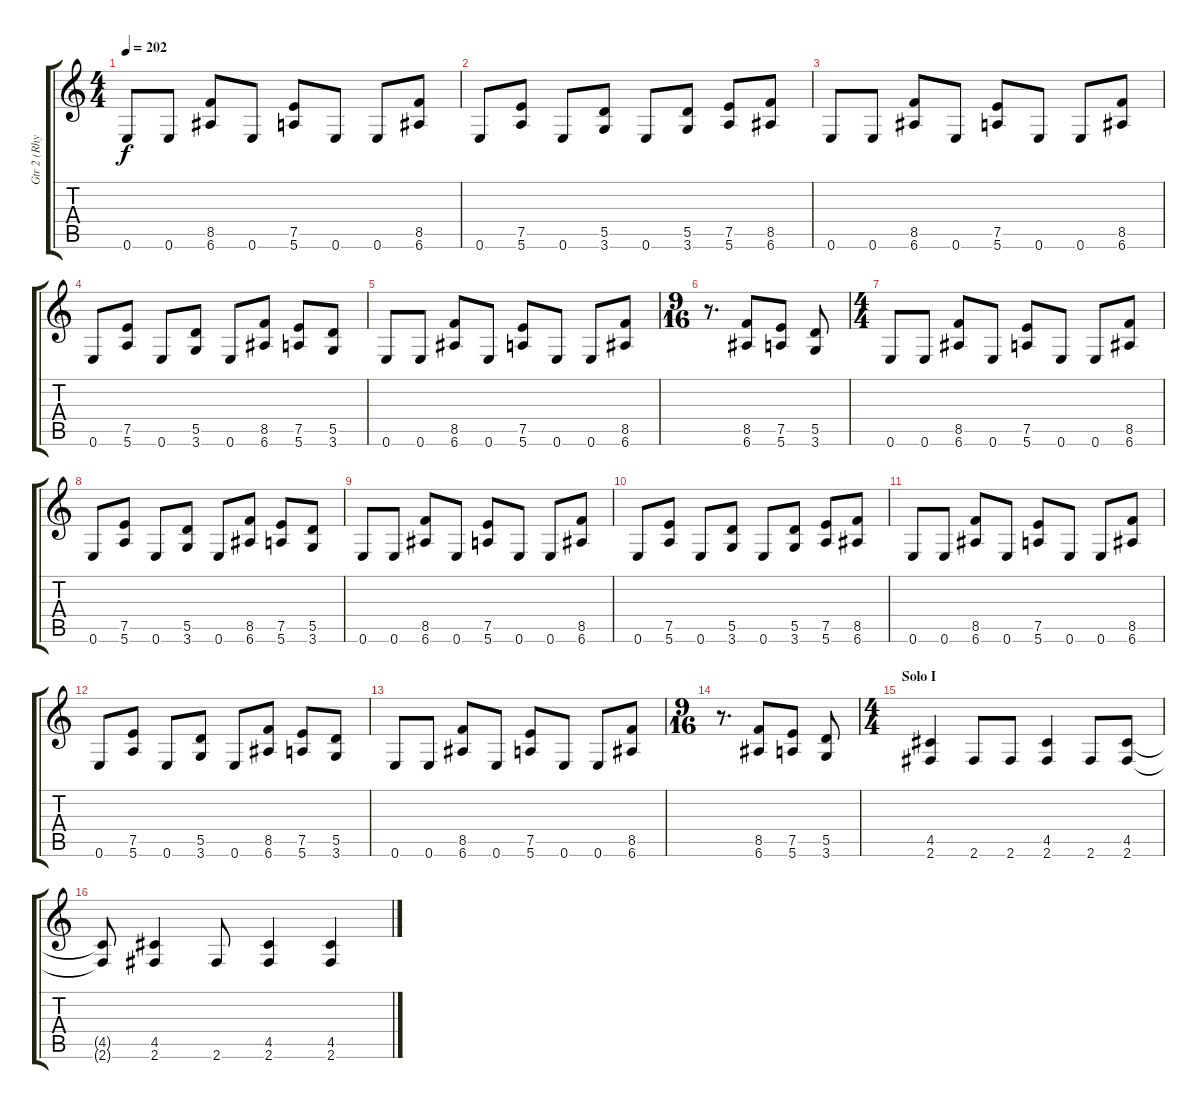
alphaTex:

\track ("Gtr 2 (Rhythm)" "Gtr 2 (Rhy") {instrument distortionguitar}
\staff {score tabs}
\tuning (E4 B3 G3 D3 A2 E2) {hide}
\ts (4 4)
\tempo 202
\clef g2
\ks c
0.6.8{dy f} 0.6.8 (8.5 6.6).8 0.6.8 (7.5 5.6).8 0.6.8 0.6.8 (8.5 6.6).8 |
0.6.8 (7.5 5.6).8 0.6.8 (5.5 3.6).8 0.6.8 (5.5 3.6).8 (7.5 5.6).8 (8.5 6.6).8 |
0.6.8 0.6.8 (8.5 6.6).8 0.6.8 (7.5 5.6).8 0.6.8 0.6.8 (8.5 6.6).8 |
0.6.8 (7.5 5.6).8 0.6.8 (5.5 3.6).8 0.6.8 (8.5 6.6).8 (7.5 5.6).8 (5.5 3.6).8 |
0.6.8 0.6.8 (8.5 6.6).8 0.6.8 (7.5 5.6).8 0.6.8 0.6.8 (8.5 6.6).8 |
\ts (9 16)
r.8{d} (8.5 6.6).8 (7.5 5.6).8 (5.5 3.6).8 |
\ts (4 4)
0.6.8 0.6.8 (8.5 6.6).8 0.6.8 (7.5 5.6).8 0.6.8 0.6.8 (8.5 6.6).8 |
0.6.8 (7.5 5.6).8 0.6.8 (5.5 3.6).8 0.6.8 (8.5 6.6).8 (7.5 5.6).8 (5.5 3.6).8 |
0.6.8 0.6.8 (8.5 6.6).8 0.6.8 (7.5 5.6).8 0.6.8 0.6.8 (8.5 6.6).8 |
0.6.8 (7.5 5.6).8 0.6.8 (5.5 3.6).8 0.6.8 (5.5 3.6).8 (7.5 5.6).8 (8.5 6.6).8 |
0.6.8 0.6.8 (8.5 6.6).8 0.6.8 (7.5 5.6).8 0.6.8 0.6.8 (8.5 6.6).8 |
0.6.8 (7.5 5.6).8 0.6.8 (5.5 3.6).8 0.6.8 (8.5 6.6).8 (7.5 5.6).8 (5.5 3.6).8 |
0.6.8 0.6.8 (8.5 6.6).8 0.6.8 (7.5 5.6).8 0.6.8 0.6.8 (8.5 6.6).8 |
\ts (9 16)
r.8{d} (8.5 6.6).8 (7.5 5.6).8 (5.5 3.6).8 |
\ts (4 4)
\section ("" "Solo I")
(4.5 2.6).4 2.6.8 2.6.8 (4.5 2.6).4 2.6.8 (4.5 2.6).8 |
(4.5{t} 2.6{t}).8 (4.5 2.6).4 2.6.8 (4.5 2.6).4 (4.5 2.6).4
